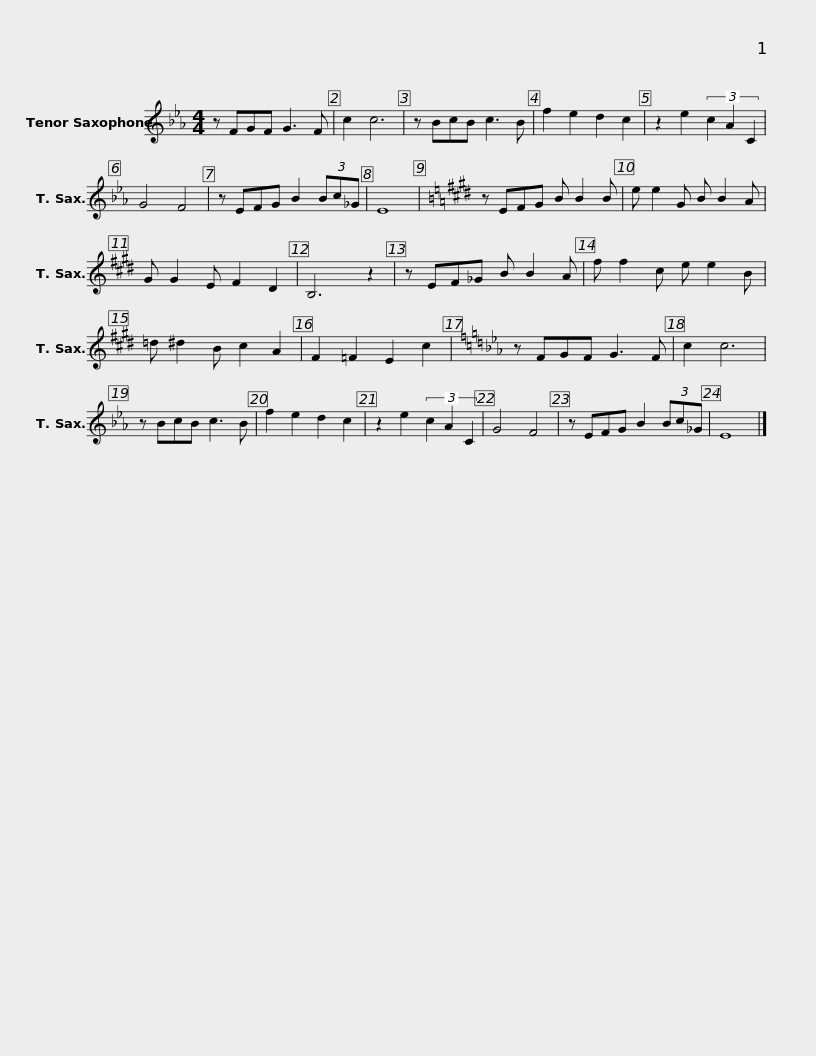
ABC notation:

X:1
L:1/8
M:4/4
I:linebreak $
K:none
V:1 treble transpose=-14
V:1
[K:Eb] z FGF G3 F | c2 c6 | z BcB c3 B | f2 e2 d2 c2 | z2 e2 (3c2 A2 C2 | %5
 G4 F4 |$ z EFG B2 (3Bc_G | E8 |[K:E] z EFG B B2 B | e e2 G B B2 A | %10
 G G2 E F2 D2 | B,6 z2 |$ z EF_G B B2 A | f f2 c e e2 B | =d ^d2 B c2 A2 | %15
 F2 =F2 E2 c2 |[K:Eb] z FGF G3 F | c2 c6 |$ z BcB c3 B | f2 e2 d2 c2 | %20
 z2 e2 (3c2 A2 C2 | G4 F4 | z EFG B2 (3Bc_G | E8 |] %24
